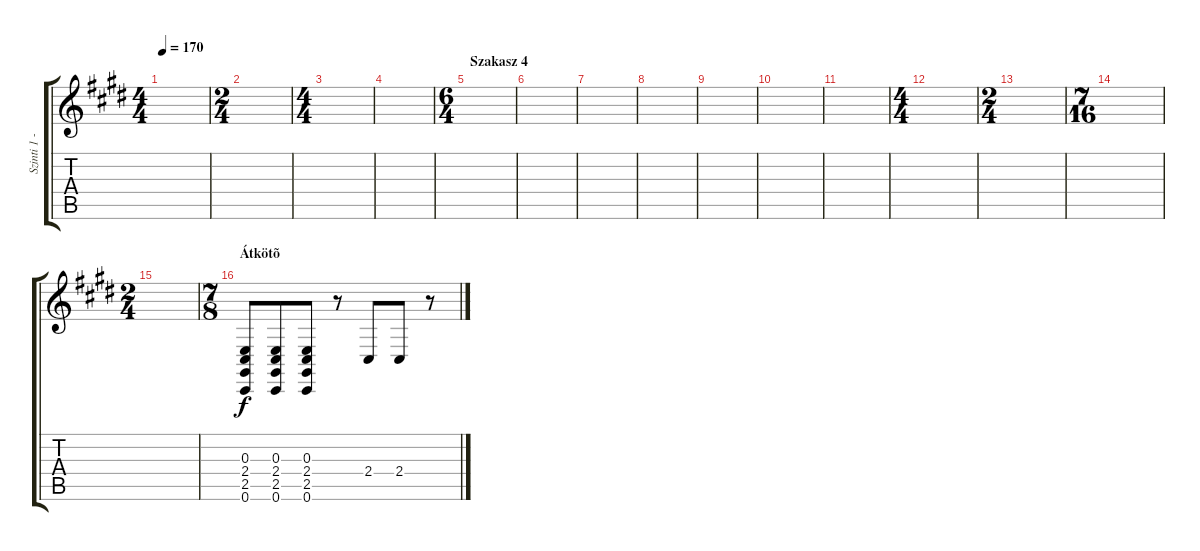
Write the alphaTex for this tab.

\track ("Szinti 1 - Lead, Szóló" "Szinti 1 -") {instrument lead1square}
\staff {score tabs}
\tuning (Db4 Ab3 E3 B2 Gb2 Db2) {hide}
\ts (4 4)
\tempo 170
\clef g2
\ks c#minor
|
\ts (2 4)
|
\ts (4 4)
|
|
\ts (6 4)
\section ("" "Szakasz 4")
|
|
|
|
|
|
|
\ts (4 4)
|
\ts (2 4)
|
\ts (7 16)
|
\ts (2 4)
|
\ts (7 8)
\section ("" "Átkötõ")
(0.3 2.4 2.5 0.6).8 (0.3 2.4 2.5 0.6).8 (0.3 2.4 2.5 0.6).8 r.8 2.4.8 2.4.8 r.8
